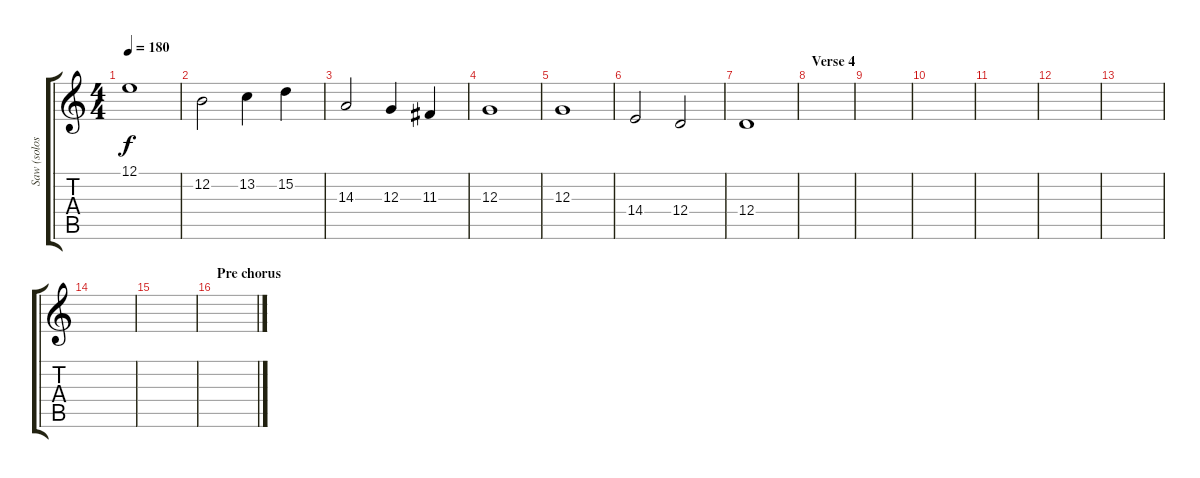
\track ("Saw (solos)" "Saw (solos") {instrument lead2sawtooth}
\staff {score tabs}
\tuning (E4 B3 G3 D3 A2 E2) {hide}
\ts (4 4)
\tempo 180
\clef g2
\ks c
12.1.1{dy f} |
12.2.2 13.2.4 15.2.4 |
14.3.2 12.3.4 11.3.4 |
12.3.1 |
12.3.1 |
14.4.2 12.4.2 |
12.4.1 |
\section ("" "Verse 4")
|
|
|
|
|
|
|
|
\section ("" "Pre chorus")
